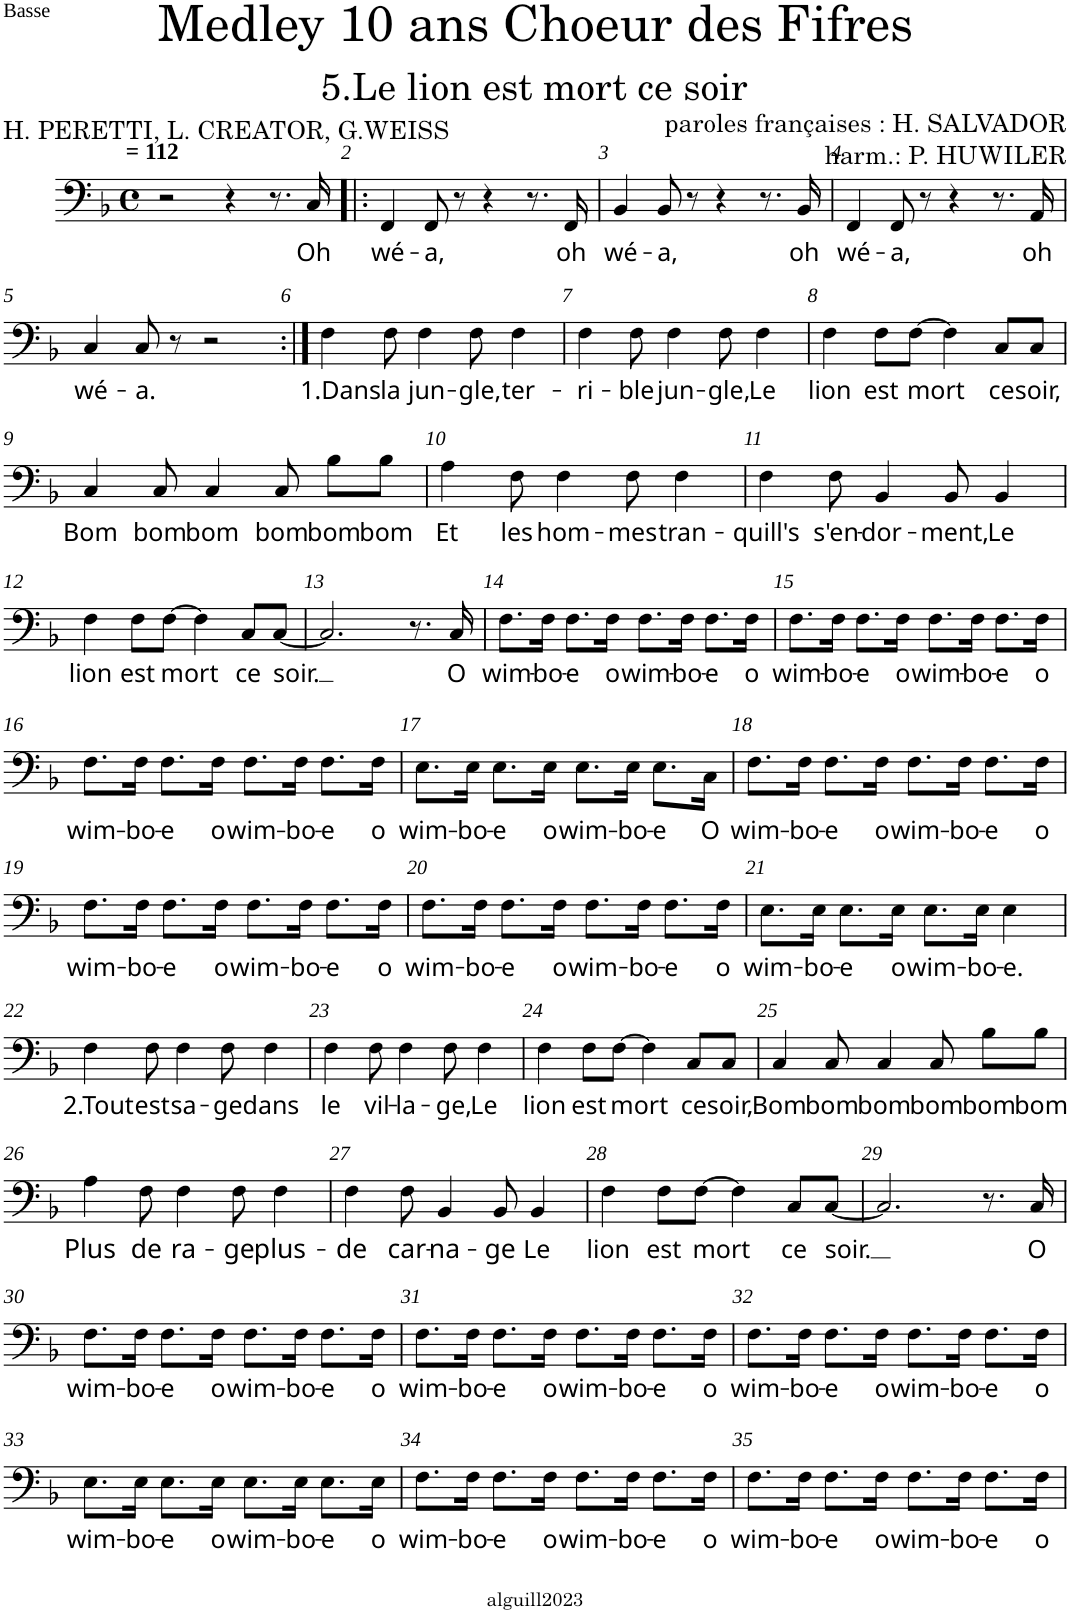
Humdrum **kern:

**kern	**text
*part1	*part1
*staff1	*staff1
*I"Basse	*
*I'Ba.	*
*clefF4	*
*k[b-]	*
*F:	*
*M4/4	*
*met(c)	*
=1	=1
!LO:TX:a:B:t== 112	!
2r	.
4r	.
8.r	.
!	!LO:LY:b
16C/	Oh
=2!|:	=2!|:
!	!LO:LY:b
4FF/	wé-
!	!LO:LY:b
8FF/	-a,
8r	.
4r	.
8.r	.
!	!LO:LY:b
16FF/	oh
=3	=3
!	!LO:LY:b
4BB-/	wé-
!	!LO:LY:b
8BB-/	-a,
8r	.
4r	.
8.r	.
!	!LO:LY:b
16BB-/	oh
=4	=4
!	!LO:LY:b
4FF/	wé-
!	!LO:LY:b
8FF/	-a,
8r	.
4r	.
8.r	.
!	!LO:LY:b
16AA/	oh
!!LO:LB:g=z
=5	=5
!	!LO:LY:b
4C/	wé-
!	!LO:LY:b
8C/	-a.
8r	.
2r	.
=6:|!	=6:|!
!	!LO:LY:b
4F\	1.Dans
!	!LO:LY:b
8F\	la
!	!LO:LY:b
4F\	jun-
!	!LO:LY:b
8F\	-gle,
!	!LO:LY:b
4F\	ter-
=7	=7
!	!LO:LY:b
4F\	-ri-
!	!LO:LY:b
8F\	-ble
!	!LO:LY:b
4F\	jun-
!	!LO:LY:b
8F\	-gle,
!	!LO:LY:b
4F\	Le
=8	=8
!	!LO:LY:b
4F\	lion
!	!LO:LY:b
8F\L	est
!	!LO:LY:b
[8F\J	mort
4F\]	.
!	!LO:LY:b
8C/L	ce
!	!LO:LY:b
8C/J	soir,
!!LO:LB:g=z
=9	=9
!	!LO:LY:b
4C/	Bom
!	!LO:LY:b
8C/	bom
!	!LO:LY:b
4C/	bom
!	!LO:LY:b
8C/	bom
!	!LO:LY:b
8B-\L	bom
!	!LO:LY:b
8B-\J	bom
=10	=10
!	!LO:LY:b
4A\	Et
!	!LO:LY:b
8F\	les
!	!LO:LY:b
4F\	hom-
!	!LO:LY:b
8F\	-mes
!	!LO:LY:b
4F\	tran-
=11	=11
!	!LO:LY:b
4F\	-quill's
!	!LO:LY:b
8F\	s'en-
!	!LO:LY:b
4BB-/	-dor-
!	!LO:LY:b
8BB-/	-ment,
!	!LO:LY:b
4BB-/	Le
!!LO:LB:g=z
=12	=12
!	!LO:LY:b
4F\	lion
!	!LO:LY:b
8F\L	est
!	!LO:LY:b
[8F\J	mort
4F\]	.
!	!LO:LY:b
8C/L	ce
!	!LO:LY:b
[8C/J	soir.-
=13	=13
2.C/]	.
8.r	.
!	!LO:LY:b
16C/	-O
=14	=14
!	!LO:LY:b
8.F\L	wim-
!	!LO:LY:b
16F\Jk	-bo-
!	!LO:LY:b
8.F\L	-e
!	!LO:LY:b
16F\Jk	o
!	!LO:LY:b
8.F\L	wim-
!	!LO:LY:b
16F\Jk	-bo-
!	!LO:LY:b
8.F\L	-e
!	!LO:LY:b
16F\Jk	o
=15	=15
!	!LO:LY:b
8.F\L	wim-
!	!LO:LY:b
16F\Jk	-bo-
!	!LO:LY:b
8.F\L	-e
!	!LO:LY:b
16F\Jk	o
!	!LO:LY:b
8.F\L	wim-
!	!LO:LY:b
16F\Jk	-bo-
!	!LO:LY:b
8.F\L	-e
!	!LO:LY:b
16F\Jk	o
!!LO:LB:g=z
=16	=16
!	!LO:LY:b
8.F\L	wim-
!	!LO:LY:b
16F\Jk	-bo-
!	!LO:LY:b
8.F\L	-e
!	!LO:LY:b
16F\Jk	o
!	!LO:LY:b
8.F\L	wim-
!	!LO:LY:b
16F\Jk	-bo-
!	!LO:LY:b
8.F\L	-e
!	!LO:LY:b
16F\Jk	o
=17	=17
!	!LO:LY:b
8.E\L	wim-
!	!LO:LY:b
16E\Jk	-bo-
!	!LO:LY:b
8.E\L	-e
!	!LO:LY:b
16E\Jk	o
!	!LO:LY:b
8.E\L	wim-
!	!LO:LY:b
16E\Jk	-bo-
!	!LO:LY:b
8.E\L	-e
!	!LO:LY:b
16C\Jk	O
=18	=18
!	!LO:LY:b
8.F\L	wim-
!	!LO:LY:b
16F\Jk	-bo-
!	!LO:LY:b
8.F\L	-e
!	!LO:LY:b
16F\Jk	o
!	!LO:LY:b
8.F\L	wim-
!	!LO:LY:b
16F\Jk	-bo-
!	!LO:LY:b
8.F\L	-e
!	!LO:LY:b
16F\Jk	o
!!LO:LB:g=z
=19	=19
!	!LO:LY:b
8.F\L	wim-
!	!LO:LY:b
16F\Jk	-bo-
!	!LO:LY:b
8.F\L	-e
!	!LO:LY:b
16F\Jk	o
!	!LO:LY:b
8.F\L	wim-
!	!LO:LY:b
16F\Jk	-bo-
!	!LO:LY:b
8.F\L	-e
!	!LO:LY:b
16F\Jk	o
=20	=20
!	!LO:LY:b
8.F\L	wim-
!	!LO:LY:b
16F\Jk	-bo-
!	!LO:LY:b
8.F\L	-e
!	!LO:LY:b
16F\Jk	o
!	!LO:LY:b
8.F\L	wim-
!	!LO:LY:b
16F\Jk	-bo-
!	!LO:LY:b
8.F\L	-e
!	!LO:LY:b
16F\Jk	o
=21	=21
!	!LO:LY:b
8.E\L	wim-
!	!LO:LY:b
16E\Jk	-bo-
!	!LO:LY:b
8.E\L	-e
!	!LO:LY:b
16E\Jk	o
!	!LO:LY:b
8.E\L	wim-
!	!LO:LY:b
16E\Jk	-bo-
!	!LO:LY:b
4E\	-e.
!!LO:LB:g=z
=22	=22
!	!LO:LY:b
4F\	2.Tout
!	!LO:LY:b
8F\	est
!	!LO:LY:b
4F\	sa-
!	!LO:LY:b
8F\	-ge
!	!LO:LY:b
4F\	dans
=23	=23
!	!LO:LY:b
4F\	le
!	!LO:LY:b
8F\	vil-
!	!LO:LY:b
4F\	-la-
!	!LO:LY:b
8F\	-ge,
!	!LO:LY:b
4F\	Le
=24	=24
!	!LO:LY:b
4F\	lion
!	!LO:LY:b
8F\L	est
!	!LO:LY:b
[8F\J	mort
4F\]	.
!	!LO:LY:b
8C/L	ce
!	!LO:LY:b
8C/J	soir,
=25	=25
!	!LO:LY:b
4C/	Bom
!	!LO:LY:b
8C/	bom
!	!LO:LY:b
4C/	bom
!	!LO:LY:b
8C/	bom
!	!LO:LY:b
8B-\L	bom
!	!LO:LY:b
8B-\J	bom
!!LO:LB:g=z
=26	=26
!	!LO:LY:b
4A\	-Plus
!	!LO:LY:b
8F\	de
!	!LO:LY:b
4F\	ra-
!	!LO:LY:b
8F\	-ge
!	!LO:LY:b
4F\	plus-
=27	=27
!	!LO:LY:b
4F\	-de
!	!LO:LY:b
8F\	car-
!	!LO:LY:b
4BB-/	-na-
!	!LO:LY:b
8BB-/	-ge
!	!LO:LY:b
4BB-/	Le
=28	=28
!	!LO:LY:b
4F\	lion
!	!LO:LY:b
8F\L	est
!	!LO:LY:b
[8F\J	mort
4F\]	.
!	!LO:LY:b
8C/L	ce
!	!LO:LY:b
[8C/J	soir.
=29	=29
2.C/]	.
8.r	.
!	!LO:LY:b
16C/	O
!!LO:LB:g=z
=30	=30
!	!LO:LY:b
8.F\L	wim-
!	!LO:LY:b
16F\Jk	-bo-
!	!LO:LY:b
8.F\L	-e
!	!LO:LY:b
16F\Jk	o
!	!LO:LY:b
8.F\L	wim-
!	!LO:LY:b
16F\Jk	-bo-
!	!LO:LY:b
8.F\L	-e
!	!LO:LY:b
16F\Jk	o
=31	=31
!	!LO:LY:b
8.F\L	wim-
!	!LO:LY:b
16F\Jk	-bo-
!	!LO:LY:b
8.F\L	-e
!	!LO:LY:b
16F\Jk	o
!	!LO:LY:b
8.F\L	wim-
!	!LO:LY:b
16F\Jk	-bo-
!	!LO:LY:b
8.F\L	-e
!	!LO:LY:b
16F\Jk	o
=32	=32
!	!LO:LY:b
8.F\L	wim-
!	!LO:LY:b
16F\Jk	-bo-
!	!LO:LY:b
8.F\L	-e
!	!LO:LY:b
16F\Jk	o
!	!LO:LY:b
8.F\L	wim-
!	!LO:LY:b
16F\Jk	-bo-
!	!LO:LY:b
8.F\L	-e
!	!LO:LY:b
16F\Jk	o
!!LO:LB:g=z
=33	=33
!	!LO:LY:b
8.E\L	wim-
!	!LO:LY:b
16E\Jk	-bo-
!	!LO:LY:b
8.E\L	-e
!	!LO:LY:b
16E\Jk	o
!	!LO:LY:b
8.E\L	wim-
!	!LO:LY:b
16E\Jk	-bo-
!	!LO:LY:b
8.E\L	-e
!	!LO:LY:b
16E\Jk	o
=34	=34
!	!LO:LY:b
8.F\L	wim-
!	!LO:LY:b
16F\Jk	-bo-
!	!LO:LY:b
8.F\L	-e
!	!LO:LY:b
16F\Jk	o
!	!LO:LY:b
8.F\L	wim-
!	!LO:LY:b
16F\Jk	-bo-
!	!LO:LY:b
8.F\L	-e
!	!LO:LY:b
16F\Jk	o
=35	=35
!	!LO:LY:b
8.F\L	wim-
!	!LO:LY:b
16F\Jk	-bo-
!	!LO:LY:b
8.F\L	-e
!	!LO:LY:b
16F\Jk	o
!	!LO:LY:b
8.F\L	wim-
!	!LO:LY:b
16F\Jk	-bo-
!	!LO:LY:b
8.F\L	-e
!	!LO:LY:b
16F\Jk	o
=	=
*-	*-
